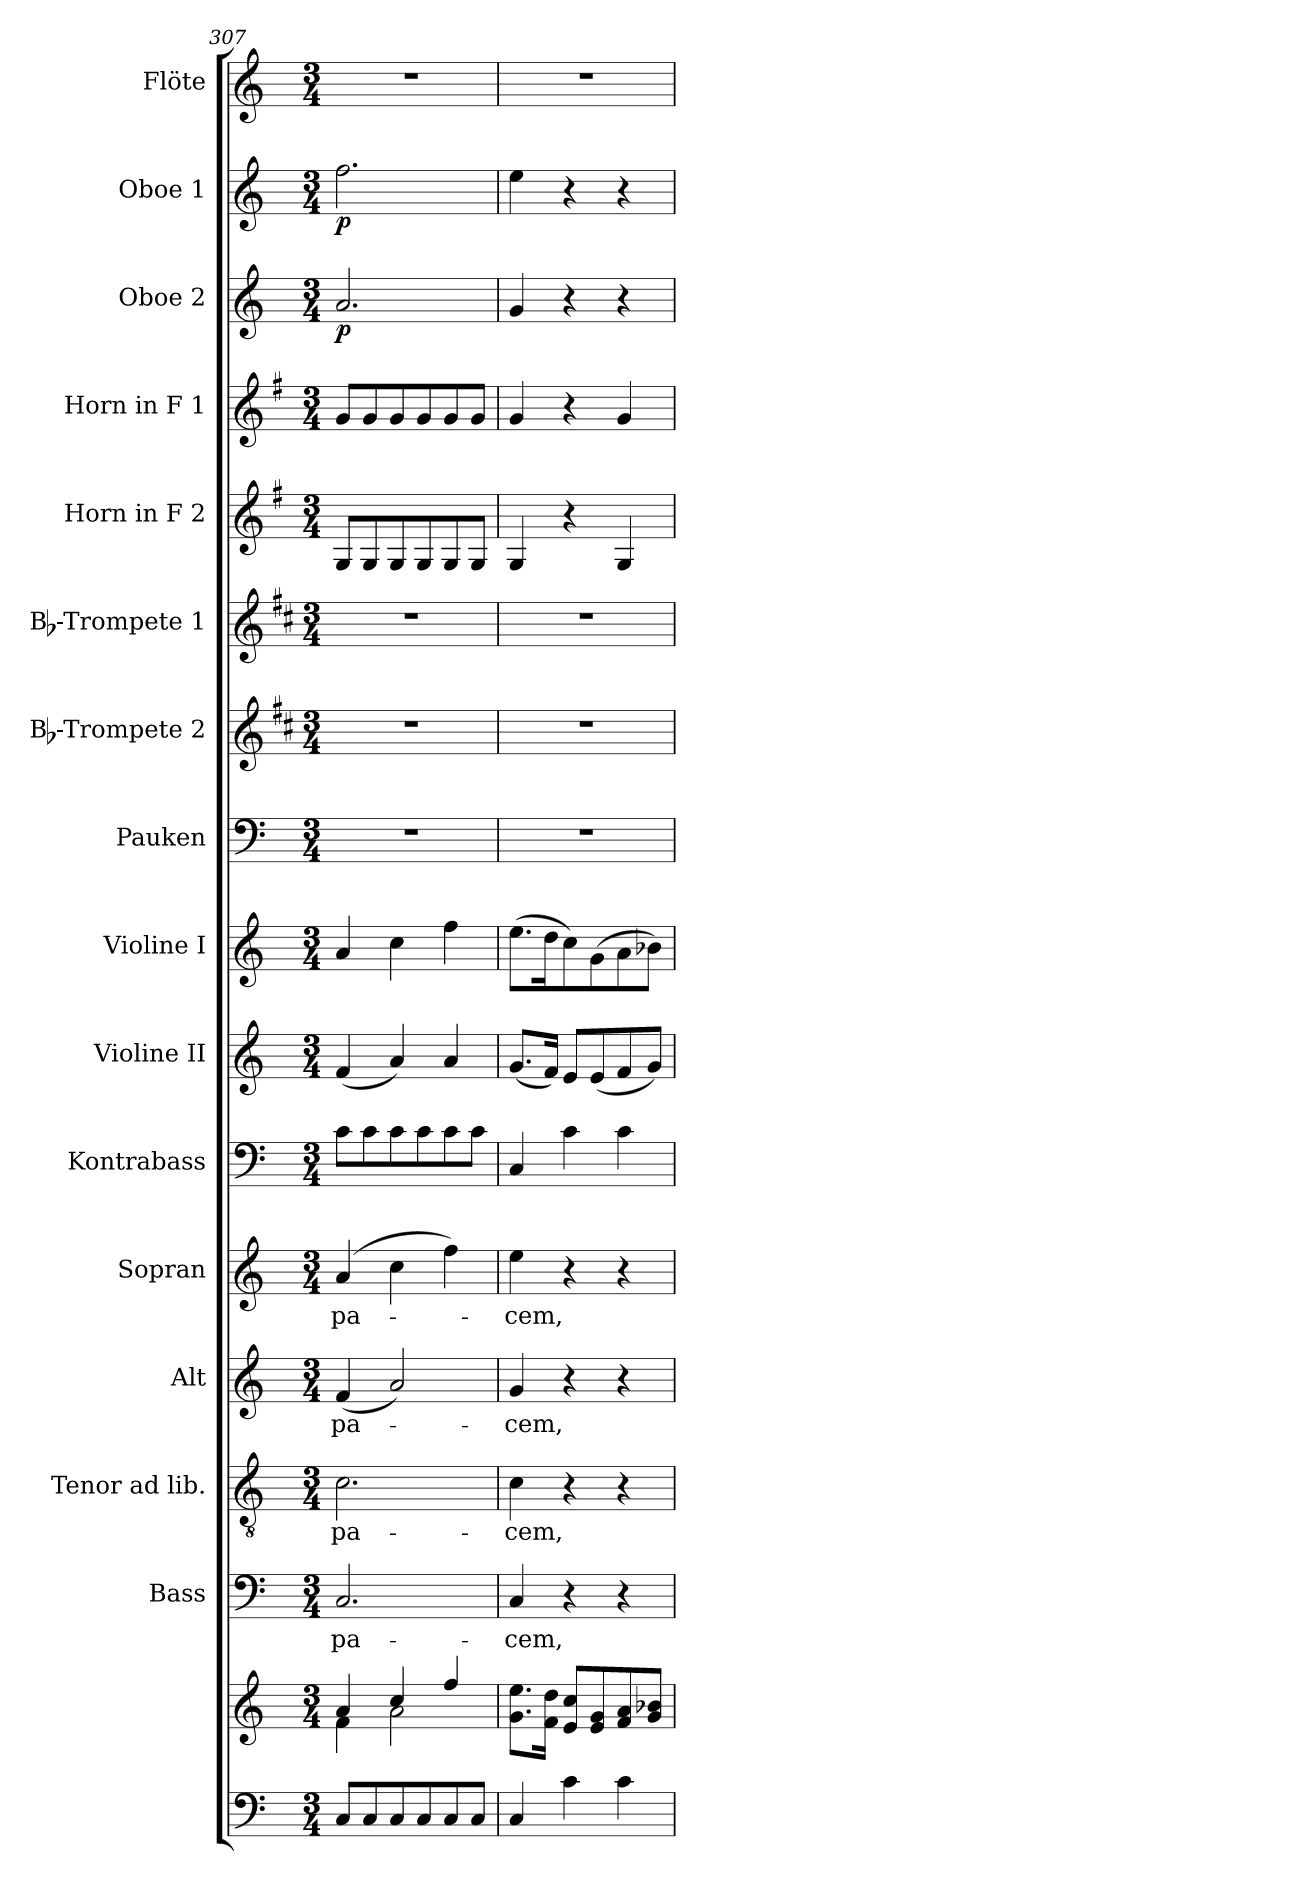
**kern	**kern	**kern	**text	**kern	**text	**kern	**text	**kern	**text	**kern	**kern	**kern	**kern	**kern	**kern	**kern	**kern	**kern	**dynam	**kern	**dynam	**kern
*part16	*part16	*part15	*part15	*part14	*part14	*part13	*part13	*part12	*part12	*part11	*part10	*part9	*part8	*part7	*part6	*part5	*part4	*part3	*part3	*part2	*part2	*part1
*staff17	*staff16	*staff15	*staff15	*staff14	*staff14	*staff13	*staff13	*staff12	*staff12	*staff11	*staff10	*staff9	*staff8	*staff7	*staff6	*staff5	*staff4	*staff3	*staff3	*staff2	*staff2	*staff1
*	*	*I"Bass	*	*I"Tenor ad lib.	*	*I"Alt	*	*I"Sopran	*	*I"Kontrabass	*I"Violine II	*I"Violine I	*I"Pauken	*I"Bb-Trompete 2	*I"Bb-Trompete 1	*I"Horn in F 2	*I"Horn in F 1	*I"Oboe 2	*	*I"Oboe 1	*	*I"Flöte
*	*	*I'B.	*	*I'T.	*	*I'A.	*	*I'S.	*	*I'Kb.	*I'Vl. II	*I'Vl. I	*I'Pk.	*I'Bb Trp. 2	*I'Bb Trp. 1	*	*	*I'Ob. 2	*	*I'Ob. 1	*	*I'Fl.
*clefF4	*clefG2	*clefF4	*	*clefGv2	*	*clefG2	*	*clefG2	*	*clefF4	*clefG2	*clefG2	*clefF4	*clefG2	*clefG2	*clefG2	*clefG2	*clefG2	*	*clefG2	*	*clefG2
*	*	*	*	*	*	*	*	*	*	*ITrd7c12	*	*	*	*ITrd1c2	*ITrd1c2	*ITrd4c7	*ITrd4c7	*	*	*	*	*
*k[]	*k[]	*k[]	*	*k[]	*	*k[]	*	*k[]	*	*k[]	*k[]	*k[]	*k[]	*k[]	*k[]	*k[]	*k[]	*k[]	*	*k[]	*	*k[]
*C:	*C:	*C:	*	*C:	*	*C:	*	*C:	*	*C:	*C:	*C:	*C:	*C:	*C:	*C:	*C:	*C:	*	*C:	*	*C:
*M3/4	*M3/4	*M3/4	*	*M3/4	*	*M3/4	*	*M3/4	*	*M3/4	*M3/4	*M3/4	*M3/4	*M3/4	*M3/4	*M3/4	*M3/4	*M3/4	*	*M3/4	*	*M3/4
=307	=307	=307	=307	=307	=307	=307	=307	=307	=307	=307	=307	=307	=307	=307	=307	=307	=307	=307	=307	=307	=307	=307
*	*^	*	*	*	*	*	*	*	*	*	*	*	*	*	*	*	*	*	*	*	*	*
!	!	!	!	!LO:LY:b	!	!LO:LY:b	!	!LO:LY:b	!	!LO:LY:b	!	!	!	!	!	!	!	!	!	!LO:DY:b	!	!LO:DY:b	!
8C/L	4a/	4f\	2.C/	pa-	2.c\	pa-	(<4f/	pa-	(4a/	pa-	8C\L	(<4f/	4a/	2.r	2.r	2.r	8C/L	8c/L	2.a/	p	2.ff\	p	2.r
8C/	.	.	.	.	.	.	.	.	.	.	8C\	.	.	.	.	.	8C/	8c/	.	.	.	.	.
8C/	4cc/	2a\	.	.	.	.	2a/)	.	4cc\	.	8C\	4a/)	4cc\	.	.	.	8C/	8c/	.	.	.	.	.
8C/	.	.	.	.	.	.	.	.	.	.	8C\	.	.	.	.	.	8C/	8c/	.	.	.	.	.
8C/	4ff/	.	.	.	.	.	.	.	4ff\)	.	8C\	4a/	4ff\	.	.	.	8C/	8c/	.	.	.	.	.
8C/J	.	.	.	.	.	.	.	.	.	.	8C\J	.	.	.	.	.	8C/J	8c/J	.	.	.	.	.
*	*v	*v	*	*	*	*	*	*	*	*	*	*	*	*	*	*	*	*	*	*	*	*	*
=308	=308	=308	=308	=308	=308	=308	=308	=308	=308	=308	=308	=308	=308	=308	=308	=308	=308	=308	=308	=308	=308	=308
!	!	!	!LO:LY:b	!	!LO:LY:b	!	!LO:LY:b	!	!LO:LY:b	!	!	!	!	!	!	!	!	!	!	!	!	!
4C/	8.g\ 8.ee\L	4C/	-cem,	4c\	-cem,	4g/	-cem,	4ee\	-cem,	4CC/	(<8.g/L	(>8.ee\L	2.r	2.r	2.r	4C/	4c/	4g/	.	4ee\	.	2.r
.	16f\ 16dd\Jk	.	.	.	.	.	.	.	.	.	16f/Jk)	16dd\k	.	.	.	.	.	.	.	.	.	.
4c\	8e/ 8cc/L	4r	.	4r	.	4r	.	4r	.	4C\	8e/L	8cc\)	.	.	.	4r	4r	4r	.	4r	.	.
.	8e/ 8g/	.	.	.	.	.	.	.	.	.	(<8e/	(>8g\	.	.	.	.	.	.	.	.	.	.
4c\	8f/ 8a/	4r	.	4r	.	4r	.	4r	.	4C\	8f/	8a\	.	.	.	4C/	4c/	4r	.	4r	.	.
.	8g/ 8b-X/J	.	.	.	.	.	.	.	.	.	8g/J)	8b-X\J)	.	.	.	.	.	.	.	.	.	.
=	=	=	=	=	=	=	=	=	=	=	=	=	=	=	=	=	=	=	=	=	=	=
*-	*-	*-	*-	*-	*-	*-	*-	*-	*-	*-	*-	*-	*-	*-	*-	*-	*-	*-	*-	*-	*-	*-
